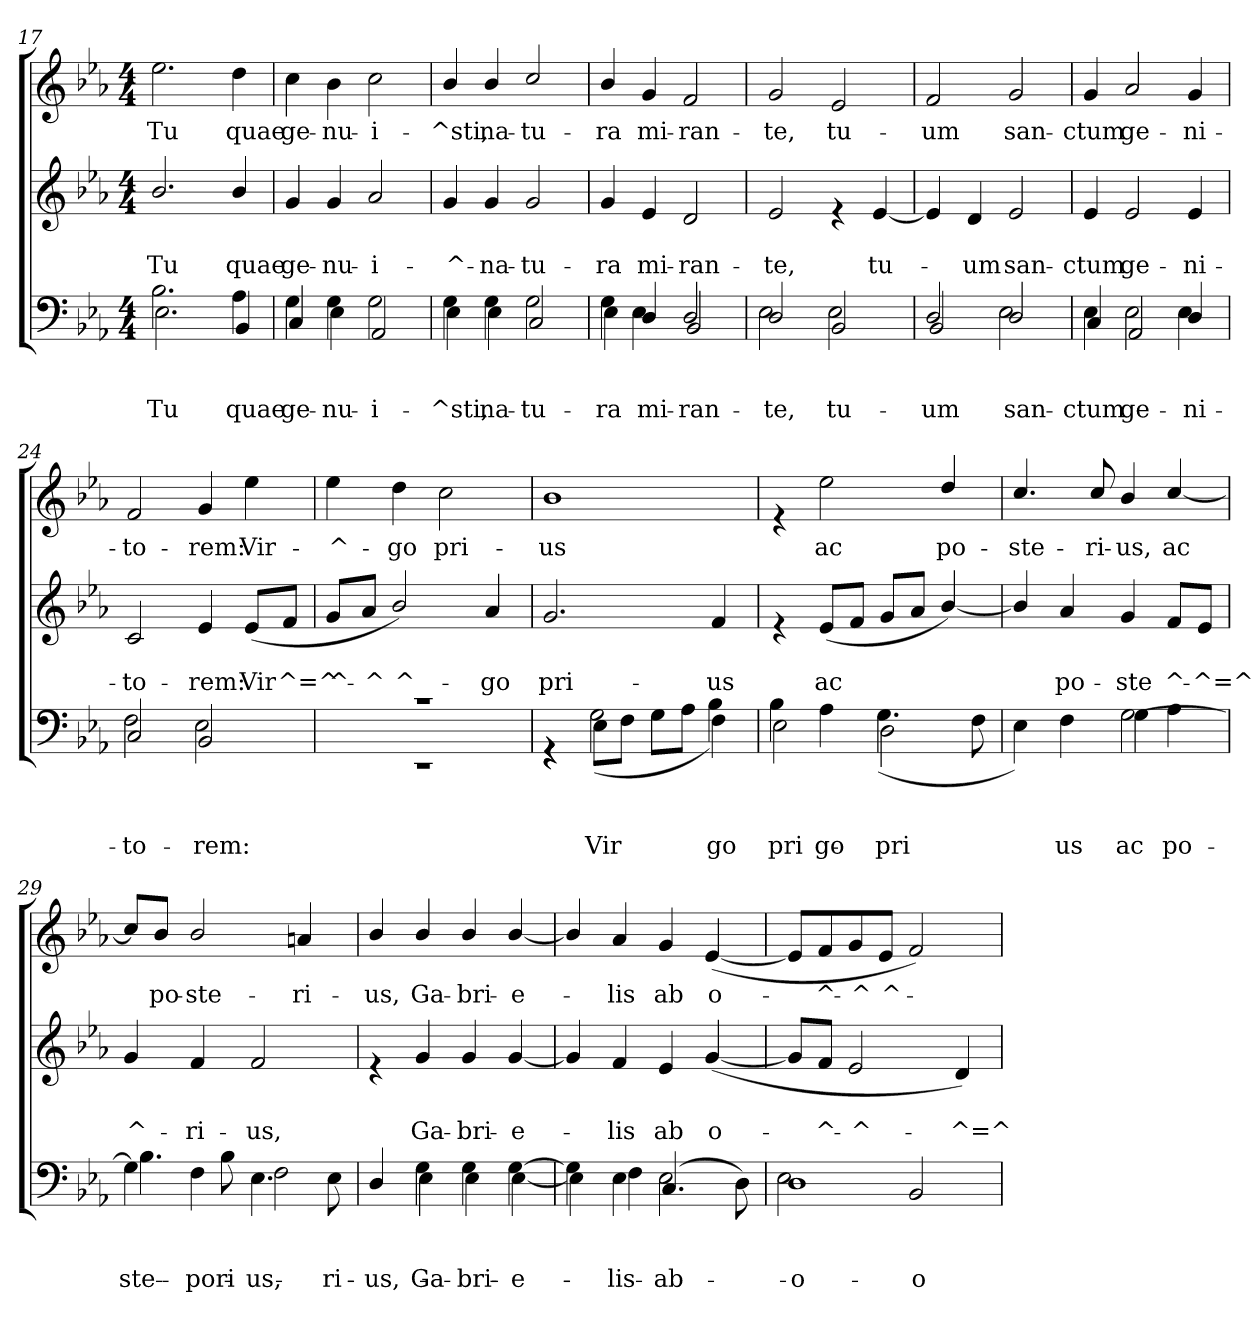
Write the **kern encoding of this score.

**kern	**text	**text	**text	**kern	**text	**text	**kern	**text
*part3	*part3	*part3	*part3	*part2	*part2	*part2	*part1	*part1
*staff3	*staff3	*staff3	*staff3	*staff2	*staff2	*staff2	*staff1	*staff1
!!LO:LB:g=z
*clefF4	*	*	*	*clefG2	*	*	*clefG2	*
*k[b-e-a-]	*	*	*	*k[b-e-a-]	*	*	*k[b-e-a-]	*
*E-:	*	*	*	*E-:	*	*	*E-:	*
*M4/4	*	*	*	*M4/4	*	*	*M4/4	*
=17	=17	=17	=17	=17	=17	=17	=17	=17
!	!	!	!LO:LY:b	!	!	!	!	!
*^	*	*	*	*	*	*	*	*
!	!	!	!	!LO:LY:b	!	!	!LO:LY:b	!	!LO:LY:b
2.B-\	2.E-\	.	.	Tu	2.b-/	.	Tu	2.ee-\	Tu
!	!	!	!	!LO:LY:b	!	!	!	!	!
!	!	!	!	!LO:LY:b	!	!	!LO:LY:b	!	!LO:LY:b
4A-\	4BB-/	.	.	quae	4b-/	.	quae	4dd\	quae
=18	=18	=18	=18	=18	=18	=18	=18	=18	=18
!	!	!	!	!LO:LY:b	!	!	!	!	!
!	!	!	!	!LO:LY:b	!	!	!LO:LY:b	!	!LO:LY:b
4G\	4C/	.	.	-ge-	4g/	.	ge-	4cc\	ge-
!	!	!	!	!LO:LY:b	!	!	!	!	!
!	!	!	!	!LO:LY:b	!	!	!LO:LY:b	!	!LO:LY:b
4G\	4E-\	.	.	-nu-	4g/	.	-nu-	4b-\	-nu-
!	!	!	!	!LO:LY:b	!	!	!	!	!
!	!	!	!	!LO:LY:b	!	!	!LO:LY:b	!	!LO:LY:b
2G\	2AA-/	.	.	-i-	2a-/	.	-i-	2cc\	-i-
=19	=19	=19	=19	=19	=19	=19	=19	=19	=19
!	!	!	!	!LO:LY:b	!	!	!	!	!
!	!	!	!	!LO:LY:b	!	!	!LO:LY:b	!	!LO:LY:b
4G\	4E-\	.	.	-^sti,	4g/	.	-^-	4b-/	-^sti,
!	!	!	!	!LO:LY:b	!	!	!	!	!
!	!	!	!	!LO:LY:b	!	!	!LO:LY:b	!	!LO:LY:b
4G\	4E-\	.	.	na-	4g/	.	-na-	4b-/	na-
!	!	!	!	!LO:LY:b	!	!	!	!	!
!	!	!	!	!LO:LY:b	!	!	!LO:LY:b	!	!LO:LY:b
2G\	2C/	.	.	-tu-	2g/	.	-tu-	2cc/	-tu-
=20	=20	=20	=20	=20	=20	=20	=20	=20	=20
!	!	!	!	!LO:LY:b	!	!	!	!	!
!	!	!	!	!LO:LY:b	!	!	!LO:LY:b	!	!LO:LY:b
4G\	4E-\	.	.	-ra	4g/	.	-ra	4b-/	-ra
!	!	!	!	!LO:LY:b	!	!	!	!	!
!	!	!	!	!LO:LY:b	!	!	!LO:LY:b	!	!LO:LY:b
4D/	4E-\	.	.	mi-	4e-/	.	mi-	4g/	mi-
!	!	!	!	!LO:LY:b	!	!	!	!	!
!	!	!	!	!LO:LY:b	!	!	!LO:LY:b	!	!LO:LY:b
2D/	2BB-/	.	.	-ran-	2d/	.	-ran-	2f/	-ran-
=21	=21	=21	=21	=21	=21	=21	=21	=21	=21
!	!	!	!	!LO:LY:b	!	!	!	!	!
!	!	!	!	!LO:LY:b	!	!	!LO:LY:b	!	!LO:LY:b
2D/	2E-\	.	.	-te,	2e-/	.	-te,	2g/	-te,
!	!	!	!	!LO:LY:b	!	!	!	!	!
!	!	!	!	!LO:LY:b	!	!	!	!	!LO:LY:b
2BB-/	2E-\	.	.	tu-	4re	.	.	2e-/	tu-
!	!	!	!	!	!	!	!LO:LY:b	!	!
.	.	.	.	.	[<4e-/	.	tu-	.	.
!!LO:PB:g=z
=22	=22	=22	=22	=22	=22	=22	=22	=22	=22
!	!	!	!	!LO:LY:b	!	!	!	!	!
!	!	!	!	!LO:LY:b	!	!	!	!	!LO:LY:b
2D/	2BB-/	.	.	-um	4e-/]	.	.	2f/	-um
!	!	!	!	!	!	!	!LO:LY:b	!	!
.	.	.	.	.	4d/	.	-um	.	.
!	!	!	!	!LO:LY:b	!	!	!	!	!
!	!	!	!	!LO:LY:b	!	!	!LO:LY:b	!	!LO:LY:b
2D/	2E-\	.	.	san-	2e-/	.	san-	2g/	san-
=23	=23	=23	=23	=23	=23	=23	=23	=23	=23
!	!	!	!	!LO:LY:b	!	!	!	!	!
!	!	!	!	!LO:LY:b	!	!	!LO:LY:b	!	!LO:LY:b
4E-\	4C/	.	.	-ctum	4e-/	.	-ctum	4g/	-ctum
!	!	!	!	!LO:LY:b	!	!	!	!	!
!	!	!	!	!LO:LY:b	!	!	!LO:LY:b	!	!LO:LY:b
2E-\	2AA-/	.	.	ge-	2e-/	.	ge-	2a-/	ge-
!	!	!	!	!LO:LY:b	!	!	!	!	!
!	!	!	!	!LO:LY:b	!	!	!LO:LY:b	!	!LO:LY:b
4D/	4E-\	.	.	-ni-	4e-/	.	-ni-	4g/	-ni-
=24	=24	=24	=24	=24	=24	=24	=24	=24	=24
!	!	!	!	!LO:LY:b	!	!	!	!	!
!	!	!	!	!LO:LY:b	!	!	!LO:LY:b	!	!LO:LY:b
2C/	2F\	.	.	to-	2c/	.	-to-	2f/	-to-
!	!	!	!	!LO:LY:b	!	!	!	!	!
!	!	!	!	!LO:LY:b	!	!	!LO:LY:b	!	!LO:LY:b
2BB-/	2E-\	.	.	-rem:	4e-/	.	-rem:	4g/	-rem:
!	!	!	!	!	!	!	!LO:LY:b	!	!LO:LY:b
.	.	.	.	.	(<8e-/L	.	Vir	4ee-\	Vir-
!	!	!	!	!	!	!	!LO:LY:b	!	!
.	.	.	.	.	8f/J	.	^=^	.	.
=25	=25	=25	=25	=25	=25	=25	=25	=25	=25
!	!	!	!	!	!	!	!LO:LY:b	!	!LO:LY:b
1rc	1rEE	.	.	.	8g/L	.	^-	4ee-\	-^-
!	!	!	!	!	!	!	!LO:LY:b	!	!
.	.	.	.	.	8a-/J	.	-^	.	.
!	!	!	!	!	!	!	!LO:LY:b	!	!LO:LY:b
.	.	.	.	.	2b-/)	.	^-	4dd\	-go
!	!	!	!	!	!	!	!	!	!LO:LY:b
.	.	.	.	.	.	.	.	2cc\	pri-
!	!	!	!	!	!	!	!LO:LY:b	!	!
.	.	.	.	.	4a-/	.	-go	.	.
=26	=26	=26	=26	=26	=26	=26	=26	=26	=26
!	!	!	!	!	!	!	!LO:LY:b	!	!LO:LY:b
4rGG	4rGG	.	.	.	2.g/	.	pri-	1b-	-us
!	!	!	!	!LO:LY:b	!	!	!	!	!
!	!	!	!	!LO:LY:b	!	!	!	!	!
2G\	(>8E-\L	.	.	Vir	.	.	.	.	.
.	8F\J	.	.	.	.	.	.	.	.
.	8G\L	.	.	.	.	.	.	.	.
.	8A-\J	.	.	.	.	.	.	.	.
!	!	!	!	!LO:LY:b	!	!	!LO:LY:b	!	!
4F\	4B-\)	.	.	-go	4f/	.	-us	.	.
!!LO:LB:g=z
=27	=27	=27	=27	=27	=27	=27	=27	=27	=27
!	!	!	!	!LO:LY:b	!	!	!	!	!
2E-\	4B-\	.	.	pri-	4re	.	.	4re	.
!	!	!	!	!LO:LY:b	!	!	!LO:LY:b	!	!LO:LY:b
.	4A-\	.	.	go	(<8e-/L	.	ac	2ee-\	ac
.	.	.	.	.	8f/J	.	.	.	.
!	!	!	!	!LO:LY:b	!	!	!	!	!
!	!	!	!	!LO:LY:b	!	!	!	!	!
2D\	(>4.G\	.	.	pri	8g/L	.	.	.	.
.	.	.	.	.	8a-/J	.	.	.	.
!	!	!	!	!	!	!	!	!	!LO:LY:b
.	.	.	.	.	[<4b-/)	.	.	4dd/	po-
.	8F\	.	.	.	.	.	.	.	.
=28	=28	=28	=28	=28	=28	=28	=28	=28	=28
!	!	!	!	!	!	!	!	!	!LO:LY:b
2ryy	4E-\)	.	.	.	4b-/]	.	.	4.cc/	-ste-
!	!	!	!	!LO:LY:b	!	!	!LO:LY:b	!	!
.	4F\	.	.	us	4a-/	.	po-	.	.
!	!	!	!	!	!	!	!	!	!LO:LY:b
.	.	.	.	.	.	.	.	8cc/	-ri-
!	!	!	!	!LO:LY:b	!	!	!	!	!
!	!	!	!	!LO:LY:b	!	!	!LO:LY:b	!	!LO:LY:b
[>2G\	4G\	.	.	ac	4g/	.	-ste	4b-/	-us,
!	!	!	!	!LO:LY:b	!	!	!LO:LY:b	!	!LO:LY:b
.	4A-\	.	.	po-	8f/L	.	^-	[<4cc/	ac
!	!	!	!	!	!	!	!LO:LY:b	!	!
.	.	.	.	.	8e-/J	.	-^=^	.	.
=29	=29	=29	=29	=29	=29	=29	=29	=29	=29
!	!	!	!	!LO:LY:b	!	!	!LO:LY:b	!	!
4G\]	4.B-\	.	.	-ste-	4g/	.	^-	8cc/L]	.
!	!	!	!	!	!	!	!	!	!LO:LY:b
.	.	.	.	.	.	.	.	8b-/J	po-
!	!	!	!	!LO:LY:b	!	!	!LO:LY:b	!	!LO:LY:b
4F\	.	.	.	-po-	4f/	.	-ri-	2b-/	-ste-
!	!	!	!	!LO:LY:b	!	!	!	!	!
.	8B-\	.	.	-ri-	.	.	.	.	.
!	!	!	!	!LO:LY:b	!	!	!	!	!
!	!	!	!	!LO:LY:b	!	!	!LO:LY:b	!	!
4.E-\	2F\	.	.	-us,	2f/	.	-us,	.	.
!	!	!	!	!	!	!	!	!	!LO:LY:b
.	.	.	.	.	.	.	.	4an/	-ri-
!	!	!	!	!LO:LY:b	!	!	!	!	!
8E-\	.	.	.	-ri-	.	.	.	.	.
=30	=30	=30	=30	=30	=30	=30	=30	=30	=30
!	!	!	!	!LO:LY:b	!	!	!	!	!LO:LY:b
4D/	4ryy	.	.	us,	4re	.	.	4b-/	-us,
!	!	!	!	!LO:LY:b	!	!	!	!	!
!	!	!	!	!LO:LY:b	!	!	!LO:LY:b	!	!LO:LY:b
4G\	4E-\	.	.	-Ga-	4g/	.	Ga-	4b-/	Ga-
!	!	!	!	!LO:LY:b	!	!	!	!	!
!	!	!	!	!LO:LY:b	!	!	!LO:LY:b	!	!LO:LY:b
4G\	4E-\	.	.	-bri-	4g/	.	-bri-	4b-/	-bri-
!	!	!	!	!LO:LY:b	!	!	!	!	!
!	!	!	!	!LO:LY:b	!	!	!LO:LY:b	!	!LO:LY:b
[>4G\	[>4E-\	.	.	-e-	[<4g/	.	-e-	[<4b-/	-e-
=31	=31	=31	=31	=31	=31	=31	=31	=31	=31
4G\]	4E-\]	.	.	.	4g/]	.	.	4b-/]	.
!	!	!	!	!LO:LY:b	!	!	!	!	!
!	!	!	!	!LO:LY:b	!	!	!LO:LY:b	!	!LO:LY:b
4E-\	4F\	.	.	lis	4f/	.	-lis	4a-/	-lis
!	!	!	!	!LO:LY:b	!	!	!	!	!
!	!	!	!	!LO:LY:b	!	!	!LO:LY:b	!	!LO:LY:b
2E-\	(<4.C/	.	.	ab	4e-/	.	ab	4g/	ab
!	!	!	!	!	!	!	!LO:LY:b	!	!LO:LY:b
.	.	.	.	.	(<[<4g/	.	o-	(<[<4e-/	o-
.	8D\)	.	.	.	.	.	.	.	.
!!LO:LB:g=z
=32	=32	=32	=32	=32	=32	=32	=32	=32	=32
!	!	!	!	!LO:LY:b	!	!	!	!	!
1D	2E-\	.	.	o-	8g/L]	.	.	8e-/L]	.
!	!	!	!	!	!	!	!LO:LY:b	!	!LO:LY:b
.	.	.	.	.	8f/J	.	-^-	8f/	-^-
!	!	!	!	!	!	!	!LO:LY:b	!	!LO:LY:b
.	.	.	.	.	2e-/	.	-^-	8g/	-^
!	!	!	!	!	!	!	!	!	!LO:LY:b
.	.	.	.	.	.	.	.	8e-/J	^-
!	!	!	!	!LO:LY:b	!	!	!	!	!
.	2BB-/	.	.	-o-	.	.	.	2f/)	.
!	!	!	!	!	!	!	!LO:LY:b	!	!
.	.	.	.	.	4d/)	.	-^=^	.	.
*v	*v	*	*	*	*	*	*	*	*
=	=	=	=	=	=	=	=	=
*-	*-	*-	*-	*-	*-	*-	*-	*-
